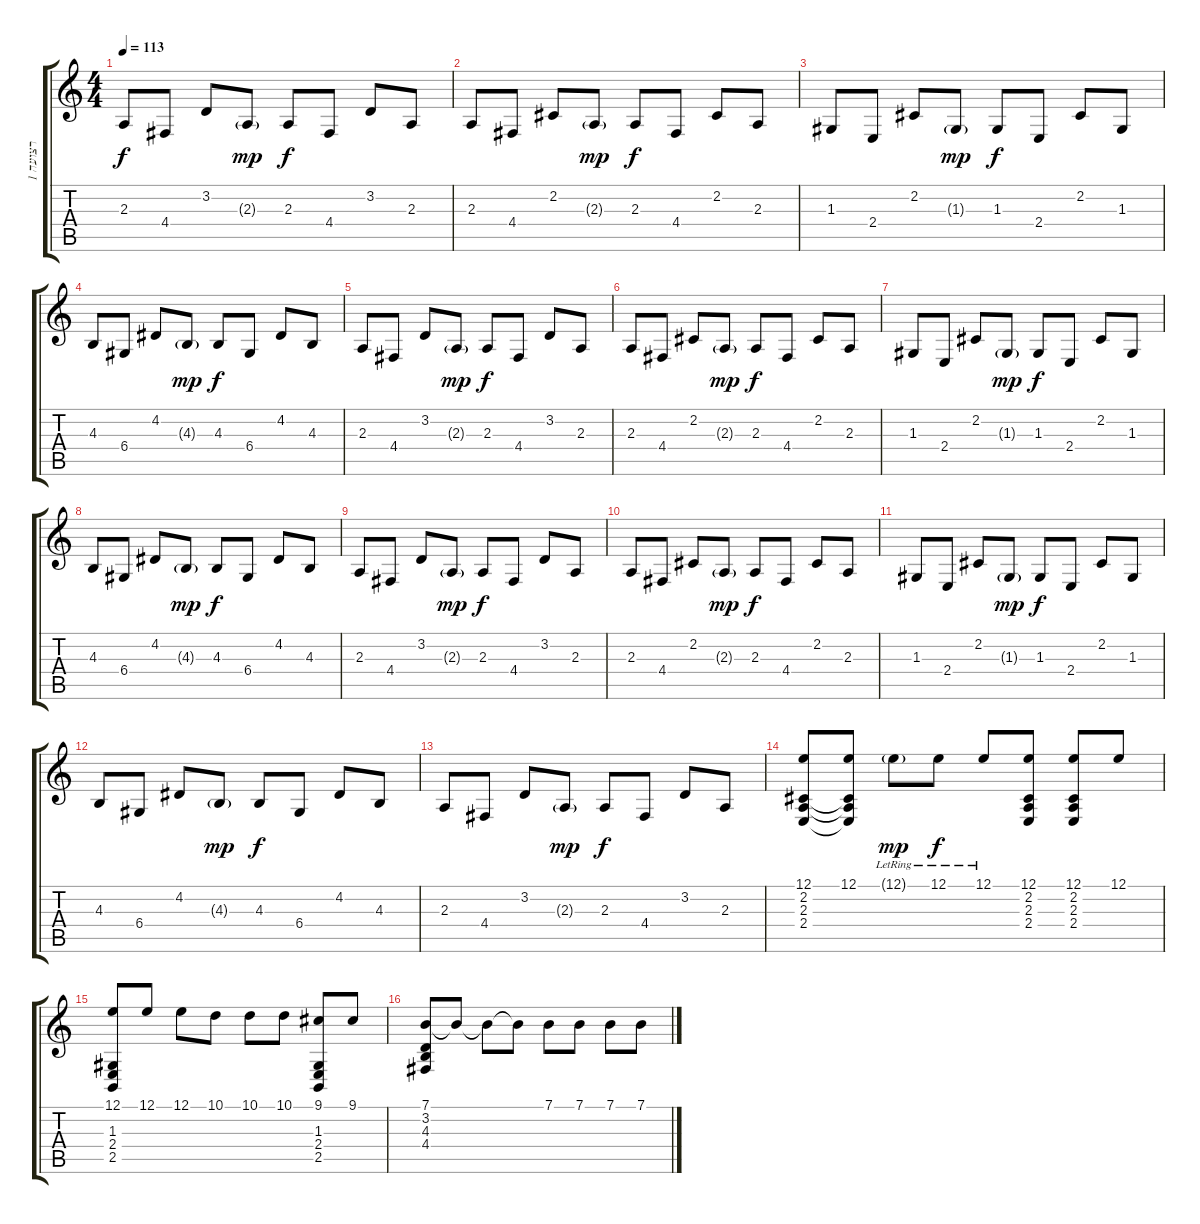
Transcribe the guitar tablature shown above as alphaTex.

\track ("רצועה 1" "רצועה 1") {instrument acousticgrandpiano}
\staff {score tabs}
\tuning (E4 B3 G3 D3 A2 E2) {hide}
\ts (4 4)
\tempo 113
\clef g2
\ks c
2.3.8{dy f} 4.4.8 3.2.8 2.3{g}.8{dy mp} 2.3.8{dy f} 4.4.8 3.2.8 2.3.8 |
2.3.8 4.4.8 2.2.8 2.3{g}.8{dy mp} 2.3.8{dy f} 4.4.8 2.2.8 2.3.8 |
1.3.8 2.4.8 2.2.8 1.3{g}.8{dy mp} 1.3.8{dy f} 2.4.8 2.2.8 1.3.8 |
4.3.8 6.4.8 4.2.8 4.3{g}.8{dy mp} 4.3.8{dy f} 6.4.8 4.2.8 4.3.8 |
2.3.8 4.4.8 3.2.8 2.3{g}.8{dy mp} 2.3.8{dy f} 4.4.8 3.2.8 2.3.8 |
2.3.8 4.4.8 2.2.8 2.3{g}.8{dy mp} 2.3.8{dy f} 4.4.8 2.2.8 2.3.8 |
1.3.8 2.4.8 2.2.8 1.3{g}.8{dy mp} 1.3.8{dy f} 2.4.8 2.2.8 1.3.8 |
4.3.8 6.4.8 4.2.8 4.3{g}.8{dy mp} 4.3.8{dy f} 6.4.8 4.2.8 4.3.8 |
2.3.8 4.4.8 3.2.8 2.3{g}.8{dy mp} 2.3.8{dy f} 4.4.8 3.2.8 2.3.8 |
2.3.8 4.4.8 2.2.8 2.3{g}.8{dy mp} 2.3.8{dy f} 4.4.8 2.2.8 2.3.8 |
1.3.8 2.4.8 2.2.8 1.3{g}.8{dy mp} 1.3.8{dy f} 2.4.8 2.2.8 1.3.8 |
4.3.8 6.4.8 4.2.8 4.3{g}.8{dy mp} 4.3.8{dy f} 6.4.8 4.2.8 4.3.8 |
2.3.8 4.4.8 3.2.8 2.3{g}.8{dy mp} 2.3.8{dy f} 4.4.8 3.2.8 2.3.8 |
(12.1 2.2 2.3 2.4).8 (12.1 2.2{t} 2.3{t} 2.4{t}).8 12.1{g lr}.8{dy mp} 12.1{lr}.8{dy f} 12.1{lr}.8 (12.1 2.2 2.3 2.4).8 (12.1 2.2 2.3 2.4).8 12.1.8 |
(12.1 1.3 2.4 2.5).8 12.1.8 12.1.8 10.1.8 10.1.8 10.1.8 (9.1 1.3 2.4 2.5).8 9.1.8 |
(7.1 3.2 4.3 4.4).8 7.1{t}.8 7.1{t}.8 7.1{t}.8 7.1.8 7.1.8 7.1.8 7.1.8
